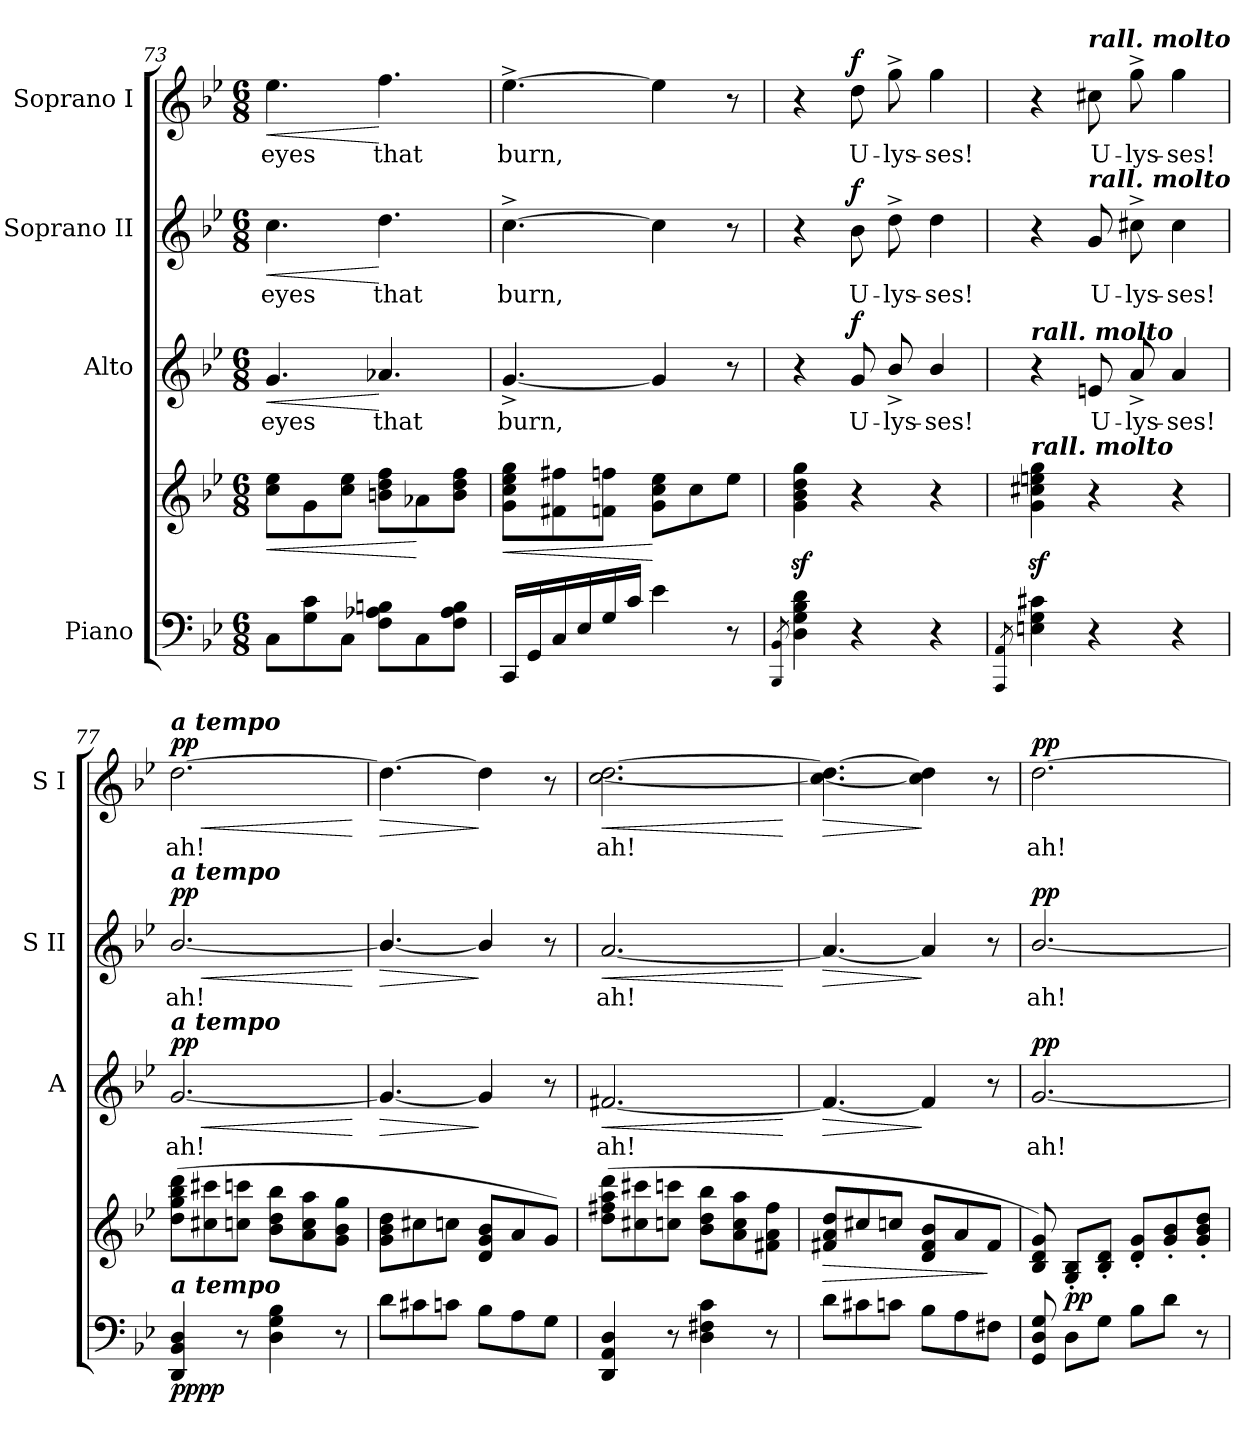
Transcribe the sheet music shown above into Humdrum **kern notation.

**kern	**kern	**dynam	**kern	**text	**dynam	**kern	**text	**dynam	**kern	**text	**dynam
*part4	*part4	*part4	*part3	*part3	*part3	*part2	*part2	*part2	*part1	*part1	*part1
*staff5	*staff4	*staff4/5	*staff3	*staff3	*staff3	*staff2	*staff2	*staff2	*staff1	*staff1	*staff1
*I"Piano	*	*	*I"Alto	*	*	*I"Soprano II	*	*	*I"Soprano I	*	*
*	*	*	*I'A	*	*	*I'S II	*	*	*I'S I	*	*
*clefF4	*clefG2	*	*clefG2	*	*	*clefG2	*	*	*clefG2	*	*
*k[b-e-]	*k[b-e-]	*	*k[b-e-]	*	*	*k[b-e-]	*	*	*k[b-e-]	*	*
*B-:	*B-:	*	*B-:	*	*	*B-:	*	*	*B-:	*	*
*M6/8	*M6/8	*	*M6/8	*	*	*M6/8	*	*	*M6/8	*	*
=73	=73	=73	=73	=73	=73	=73	=73	=73	=73	=73	=73
!	!	!LO:HP:b	!	!LO:LY:b	!LO:HP:b	!	!LO:LY:b	!LO:HP:b	!	!LO:LY:b	!LO:HP:b
8CL	8cc 8ee-L	<	4.g	eyes	<	4.cc	eyes	<	4.ee-	eyes	<
8G 8c	8g	.	.	.	.	.	.	.	.	.	.
8CJ	8cc 8ee-J	.	.	.	.	.	.	.	.	.	.
!	!	!	!	!LO:LY:b	!	!	!LO:LY:b	!	!	!LO:LY:b	!
8F 8A-X 8BnL	8bn 8dd 8ffL	.	4.a-X	that	[	4.dd	that	[	4.ff	that	[
8C	8a-X	[	.	.	.	.	.	.	.	.	.
8F 8A- 8BJ	8b 8dd 8ffJ	.	.	.	.	.	.	.	.	.	.
=74	=74	=74	=74	=74	=74	=74	=74	=74	=74	=74	=74
!	!	!LO:HP:b	!	!LO:LY:b	!	!	!LO:LY:b	!	!	!LO:LY:b	!
16CCLL	8g 8cc 8ee- 8ggL	<	[4.g^	burn,	.	[4.cc^	burn,	.	[4.ee-^	burn,	.
16GG	.	.	.	.	.	.	.	.	.	.	.
16C	8f#X 8ff#X	.	.	.	.	.	.	.	.	.	.
16E-	.	.	.	.	.	.	.	.	.	.	.
16G	8fn 8ffnJ	.	.	.	.	.	.	.	.	.	.
16cJJ	.	.	.	.	.	.	.	.	.	.	.
4e-	8g 8cc 8ee-L	[	4g]	.	.	4cc]	.	.	4ee-]	.	.
.	8cc	.	.	.	.	.	.	.	.	.	.
8r	8ee-J	.	8r	.	.	8r	.	.	8r	.	.
=75	=75	=75	=75	=75	=75	=75	=75	=75	=75	=75	=75
8qBBB- 8qBB-	.	.	.	.	.	.	.	.	.	.	.
4D 4G 4B- 4d	4gz< 4b-z< 4ddz< 4ggz<	.	4r	.	.	4r	.	.	4r	.	.
!	!	!	!	!LO:LY:b	!LO:DY:b	!	!LO:LY:b	!LO:DY:b	!	!LO:LY:b	!LO:DY:b
4r	4r	.	8g	U-	f	8b-	U-	f	8dd	U-	f
!	!	!	!	!LO:LY:b	!	!	!LO:LY:b	!	!	!LO:LY:b	!
.	.	.	8b-^/	-lys-	.	8dd^	-lys-	.	8gg^	-lys-	.
!	!	!	!	!LO:LY:b	!	!	!LO:LY:b	!	!	!LO:LY:b	!
4r	4r	.	4b-/	-ses!	.	4dd	-ses!	.	4gg	-ses!	.
=76	=76	=76	=76	=76	=76	=76	=76	=76	=76	=76	=76
8qAAA 8qAA	.	.	.	.	.	.	.	.	.	.	.
!	!	!	!LO:TX:a:Bi:t=rall. molto	!	!	!	!	!	!	!	!
!	!LO:TX:a:Bi:t=rall. molto	!	!	!	!	!	!	!	!	!	!
4En 4G 4c#X	4gz< 4cc#Xz< 4eenz< 4ggz<	.	4r	.	.	4r	.	.	4r	.	.
!	!	!	!	!	!	!	!	!	!LO:TX:a:Bi:t=rall. molto	!	!
!	!	!	!	!	!	!LO:TX:a:Bi:t=rall. molto	!	!	!	!	!
!	!	!	!	!LO:LY:b	!	!	!LO:LY:b	!	!	!LO:LY:b	!
4r	4r	.	8en	U-	.	8g	U-	.	8cc#X	U-	.
!	!	!	!	!LO:LY:b	!	!	!LO:LY:b	!	!	!LO:LY:b	!
.	.	.	8a^	-lys-	.	8cc#X^	-lys-	.	8gg^	-lys-	.
!	!	!	!	!LO:LY:b	!	!	!LO:LY:b	!	!	!LO:LY:b	!
4r	4r	.	4a	-ses!	.	4cc#	-ses!	.	4gg	-ses!	.
!!LO:LB:g=z
=77	=77	=77	=77	=77	=77	=77	=77	=77	=77	=77	=77
!	!	!	!	!	!	!	!	!	!LO:TX:a:Bi:t=a tempo	!	!
!	!	!	!	!	!	!LO:TX:a:Bi:t=a tempo	!	!	!	!	!
!	!	!	!LO:TX:a:Bi:t=a tempo	!	!	!	!	!	!	!	!
!LO:TX:a:Bi:t=a tempo	!	!	!	!	!	!	!	!	!	!	!
!	!	!LO:DY:b=2	!	!LO:LY:b	!LO:HP:b	!	!LO:LY:b	!LO:HP:b	!	!LO:LY:b	!LO:HP:b
!	!	!LO:DY:n=1:b	!	!	!LO:DY:n=1:b	!	!	!LO:DY:n=1:b	!	!	!LO:DY:n=1:b
4DD 4BB- 4D	(>8dd 8gg 8bb- 8dddL	pp pp	[2.g/	ah!	< pp	[2.b-/	ah!	< pp	[2.dd	ah!	< pp
.	8cc#X 8ccc#X	.	.	.	.	.	.	.	.	.	.
8r	8ccn 8cccnJ	.	.	.	.	.	.	.	.	.	.
4D 4G 4B-	8b- 8dd 8bb-L	.	.	.	.	.	.	.	.	.	.
.	8a 8cc 8aa	.	.	.	.	.	.	.	.	.	.
8r	8g 8b- 8ggJ	.	.	.	.	.	.	.	.	.	.
.	.	.	.	.	[	.	.	[	.	.	[
=78	=78	=78	=78	=78	=78	=78	=78	=78	=78	=78	=78
!	!	!	!	!	!LO:HP:b	!	!	!LO:HP:b	!	!	!LO:HP:b
8dL	8g 8b- 8ddL	.	4.g/_	.	>	4.b-/_	.	>	4.dd_	.	>
8c#X	8cc#X	.	.	.	.	.	.	.	.	.	.
8cnJ	8ccnJ	.	.	.	.	.	.	.	.	.	.
8B-L	8d 8g 8b-L	.	4g/]	.	]	4b-/]	.	]	4dd]	.	]
8A	8a	.	.	.	.	.	.	.	.	.	.
8GJ	8gJ)	.	8r	.	.	8r	.	.	8r	.	.
=79	=79	=79	=79	=79	=79	=79	=79	=79	=79	=79	=79
!	!	!	!	!LO:LY:b	!LO:HP:b	!	!LO:LY:b	!LO:HP:b	!	!LO:LY:b	!LO:HP:b
4DD 4AA 4D	(>8dd 8ff#X 8aa 8dddL	.	[2.f#X	ah!	<	[2.a	ah!	<	[2.cc [2.dd	ah!	<
.	8cc#X 8ccc#X	.	.	.	.	.	.	.	.	.	.
8r	8ccn 8cccnJ	.	.	.	.	.	.	.	.	.	.
4D 4F#X 4c	8b- 8dd 8bb-L	.	.	.	.	.	.	.	.	.	.
.	8a 8cc 8aa	.	.	.	.	.	.	.	.	.	.
8r	8f#X 8a 8ff#J	.	.	.	.	.	.	.	.	.	.
.	.	.	.	.	[	.	.	[	.	.	[
=80	=80	=80	=80	=80	=80	=80	=80	=80	=80	=80	=80
!	!	!LO:HP:b	!	!	!LO:HP:b	!	!	!LO:HP:b	!	!	!LO:HP:b
8dL	8f#X 8a 8ddL	>	4.f#_	.	>	4.a_	.	>	4.cc_ 4.dd_	.	>
8c#X	8cc#X	.	.	.	.	.	.	.	.	.	.
8cnJ	8ccnJ	.	.	.	.	.	.	.	.	.	.
8B-L	8d 8f# 8b-L	.	4f#]	.	]	4a]	.	]	4cc] 4dd]	.	]
8A	8a	.	.	.	.	.	.	.	.	.	.
8F#XJ	8f#J	]	8r	.	.	8r	.	.	8r	.	.
=81	=81	=81	=81	=81	=81	=81	=81	=81	=81	=81	=81
!	!	!	!	!LO:LY:b	!LO:DY:b	!	!LO:LY:b	!LO:DY:b	!	!LO:LY:b	!LO:DY:b
8GG 8D 8G	8B- 8d 8g)	.	[2.g	ah!	pp	[2.b-/	ah!	pp	[2.dd	ah!	pp
!	!	!LO:DY:b	!	!	!	!	!	!	!	!	!
8DL	8G' 8B-'L	pp	.	.	.	.	.	.	.	.	.
8GJ	8B-' 8d'J	.	.	.	.	.	.	.	.	.	.
8B-L	8d' 8g'L	.	.	.	.	.	.	.	.	.	.
8dJ	8g' 8b-'	.	.	.	.	.	.	.	.	.	.
8r	8g' 8b-' 8dd'J	.	.	.	.	.	.	.	.	.	.
=	=	=	=	=	=	=	=	=	=	=	=
*-	*-	*-	*-	*-	*-	*-	*-	*-	*-	*-	*-
